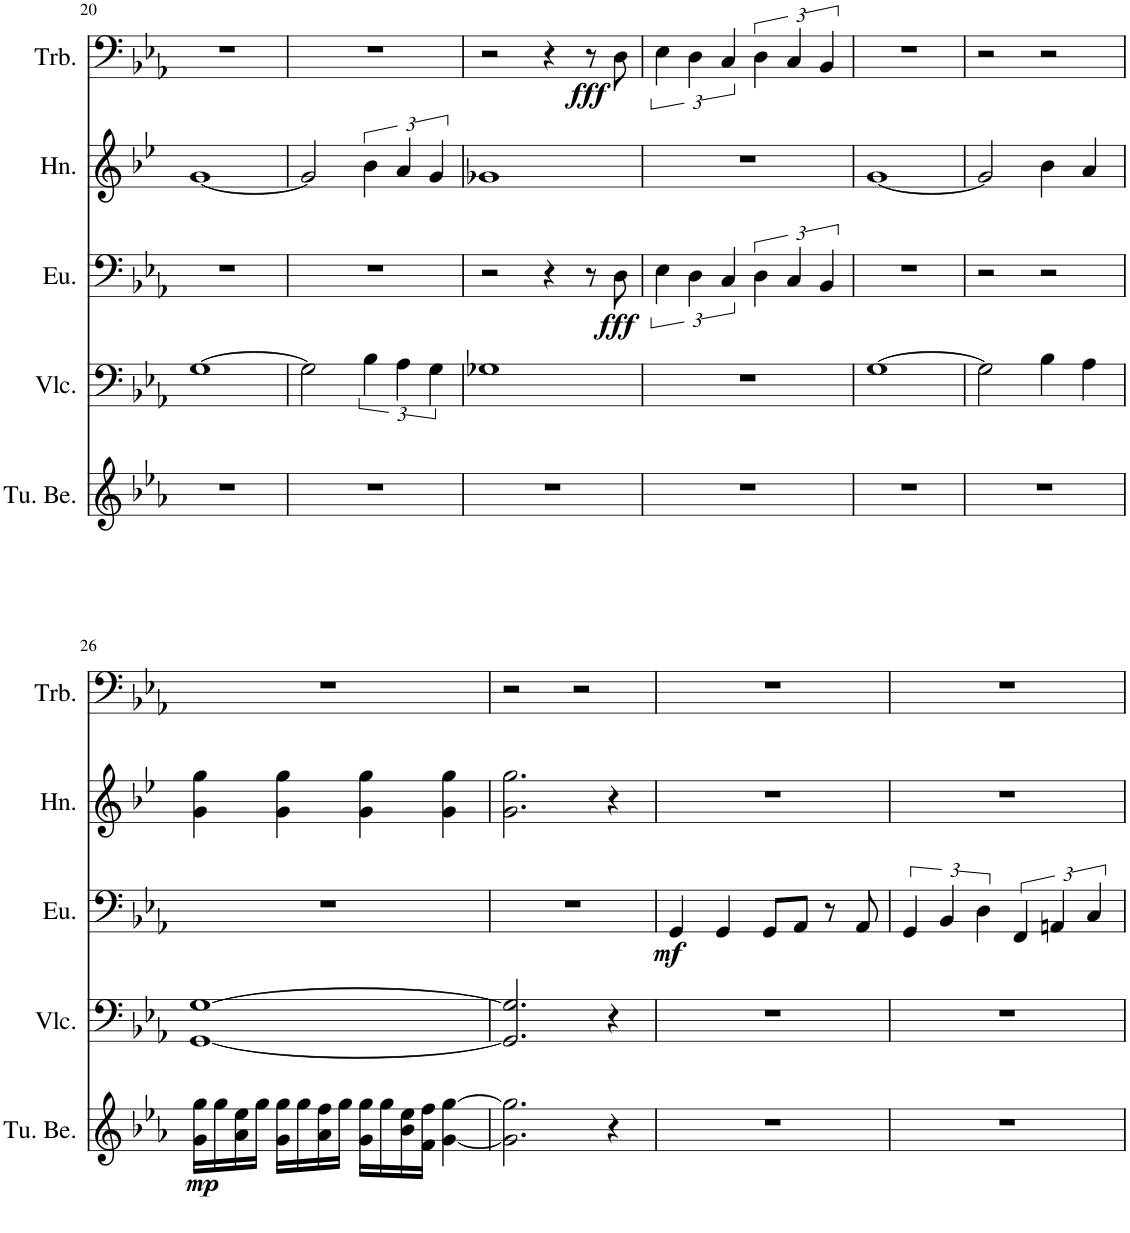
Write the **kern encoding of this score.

**kern	**dynam	**kern	**kern	**dynam	**kern	**kern	**dynam
*part5	*part5	*part4	*part3	*part3	*part2	*part1	*part1
*staff5	*staff5	*staff4	*staff3	*staff3	*staff2	*staff1	*staff1
*I"Tubular Bells	*	*I"Violoncello	*I"Euphonium	*	*I"Horn	*I"Trombone	*
*I'Tu. Be.	*	*I'Vlc.	*I'Eu.	*	*I'Hn.	*I'Trb.	*
!!LO:PB:g=z
*clefG2	*	*clefF4	*clefF4	*	*clefG2	*clefF4	*
*	*	*	*	*	*Trd4c7	*	*
*k[b-e-a-]	*	*k[b-e-a-]	*k[b-e-a-]	*	*k[b-e-]	*k[b-e-a-]	*
*M4/4	*	*M4/4	*M4/4	*	*M4/4	*M4/4	*
=20	=20	=20	=20	=20	=20	=20	=20
1r	.	[1G	1r	.	[1g	1r	.
=21	=21	=21	=21	=21	=21	=21	=21
1r	.	2G\]	1r	.	2g/]	1r	.
.	.	6B-\	.	.	6b-\	.	.
.	.	6A-\	.	.	6a/	.	.
.	.	6G\	.	.	6g/	.	.
=22	=22	=22	=22	=22	=22	=22	=22
1r	.	1G-X	2r	.	1g-X	2r	.
.	.	.	4r	.	.	4r	.
!	!	!	!	!	!	!	!LO:DY:b
.	.	.	8r	.	.	8r	fff
!	!	!	!	!LO:DY:b	!	!	!
.	.	.	8D\	fff	.	8D\	.
=23	=23	=23	=23	=23	=23	=23	=23
1r	.	1r	6E-\	.	1r	6E-\	.
.	.	.	6D\	.	.	6D\	.
.	.	.	6C/	.	.	6C/	.
.	.	.	6D\	.	.	6D\	.
.	.	.	6C/	.	.	6C/	.
.	.	.	6BB-/	.	.	6BB-/	.
=24	=24	=24	=24	=24	=24	=24	=24
1r	.	[1G	1r	.	[1g	1r	.
=25	=25	=25	=25	=25	=25	=25	=25
1r	.	2G\]	2r	.	2g/]	2r	.
.	.	4B-\	2r	.	4b-\	2r	.
.	.	4A-\	.	.	4a/	.	.
!!LO:LB:g=z
=26	=26	=26	=26	=26	=26	=26	=26
!	!LO:DY:b	!	!	!	!	!	!
16g\ 16gg\LL	mp	[1GG [1G	1r	.	4g\ 4gg\	1r	.
16gg\	.	.	.	.	.	.	.
16a-\ 16ee-\	.	.	.	.	.	.	.
16gg\JJ	.	.	.	.	.	.	.
16g\ 16gg\LL	.	.	.	.	4g\ 4gg\	.	.
16gg\	.	.	.	.	.	.	.
16a-\ 16ff\	.	.	.	.	.	.	.
16gg\JJ	.	.	.	.	.	.	.
16g\ 16gg\LL	.	.	.	.	4g\ 4gg\	.	.
16gg\	.	.	.	.	.	.	.
16b-\ 16ee-\	.	.	.	.	.	.	.
16f\ 16ff\JJ	.	.	.	.	.	.	.
[4g\ [4gg\	.	.	.	.	4g\ 4gg\	.	.
=27	=27	=27	=27	=27	=27	=27	=27
2.g\] 2.gg\]	.	2.GG/] 2.G/]	1r	.	2.g\ 2.gg\	2r	.
.	.	.	.	.	.	2r	.
4r	.	4r	.	.	4r	.	.
=28	=28	=28	=28	=28	=28	=28	=28
!	!	!	!	!LO:DY:b	!	!	!
1r	.	1r	4GG/	mf	1r	1r	.
.	.	.	4GG/	.	.	.	.
.	.	.	8GG/L	.	.	.	.
.	.	.	8AA-/J	.	.	.	.
.	.	.	8r	.	.	.	.
.	.	.	8AA-/	.	.	.	.
=29	=29	=29	=29	=29	=29	=29	=29
1r	.	1r	6GG/	.	1r	1r	.
.	.	.	6BB-/	.	.	.	.
.	.	.	6D\	.	.	.	.
.	.	.	6FF/	.	.	.	.
.	.	.	6AAn/	.	.	.	.
.	.	.	6C/	.	.	.	.
=	=	=	=	=	=	=	=
*-	*-	*-	*-	*-	*-	*-	*-
